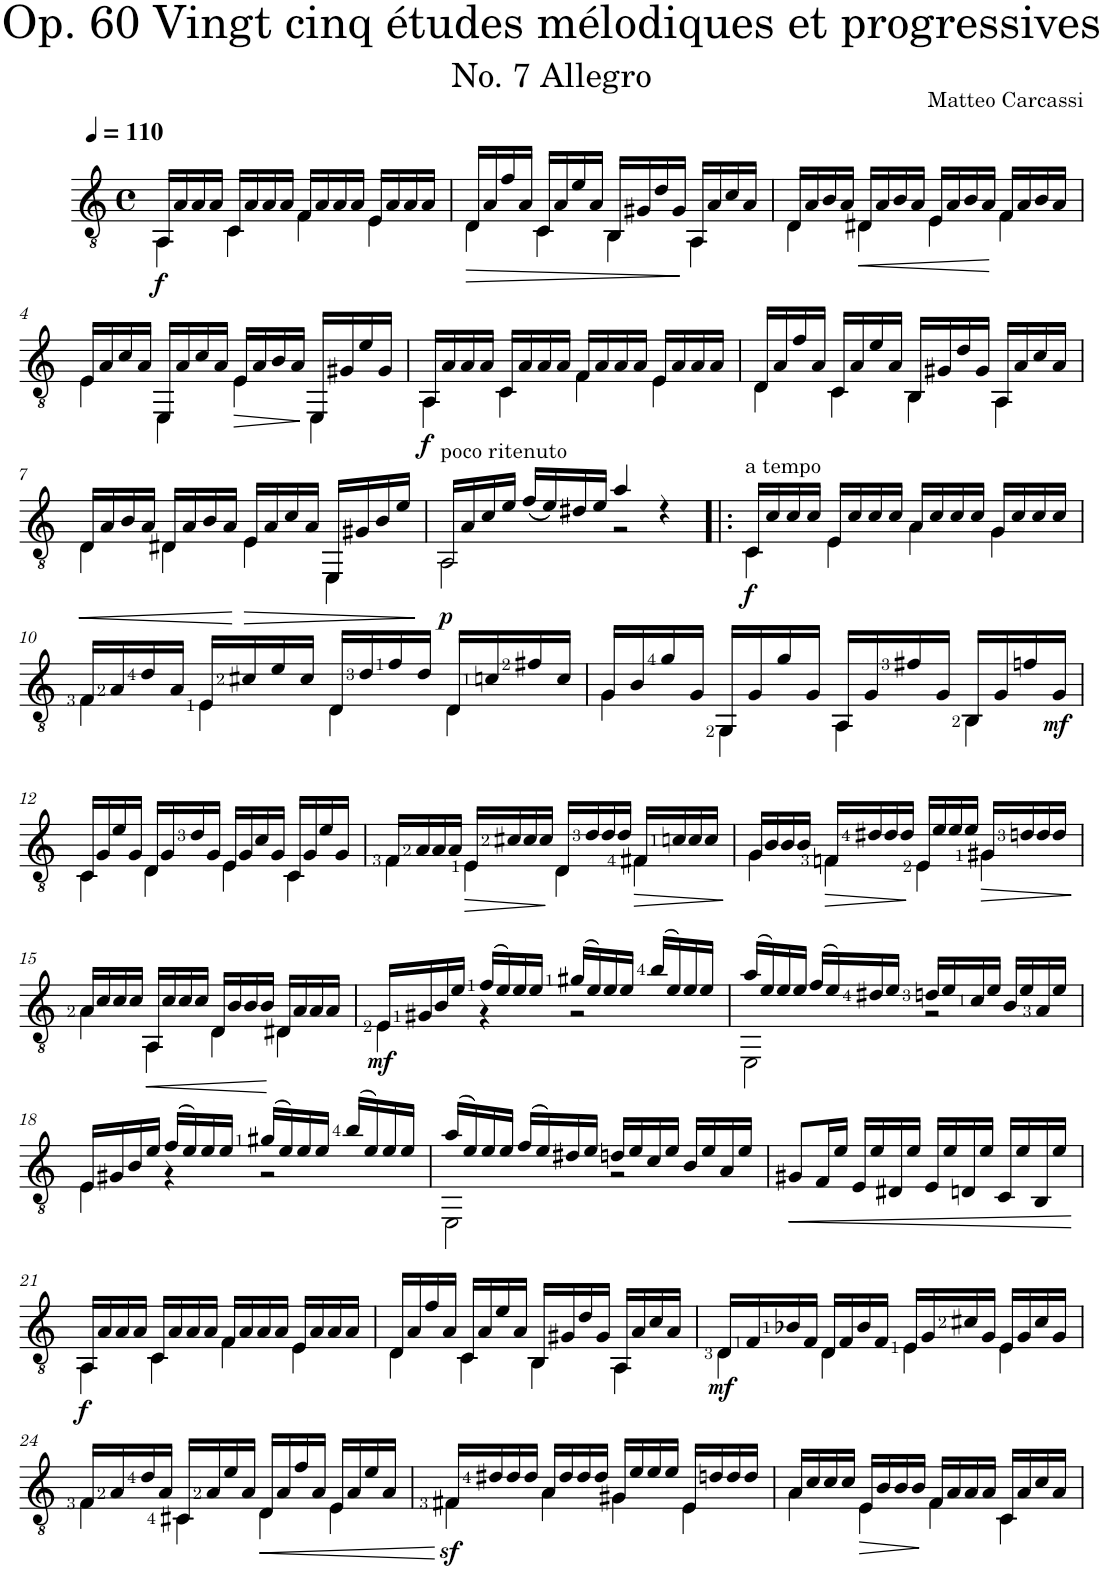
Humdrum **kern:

**kern	**dynam
*part1	*part1
*staff1	*staff1
*I"Classical Guitar	*
*I'Guit.	*
*clefGv2	*
*k[]	*
*a:	*
*M4/4	*
*met(c)	*
*MM110	*
=1	=1
*^	*
!	!	!LO:DY:b
16AA/LL	4AA\	f
16A/	.	.
16A/	.	.
16A/JJ	.	.
16C/LL	4C\	.
16A/	.	.
16A/	.	.
16A/JJ	.	.
16F/LL	4F\	.
16A/	.	.
16A/	.	.
16A/JJ	.	.
16E/LL	4E\	.
16A/	.	.
16A/	.	.
16A/JJ	.	.
=2	=2	=2
!	!	!LO:HP:b
16D/LL	4D\	>
16A/	.	.
16f/	.	.
16A/JJ	.	.
16C/LL	4C\	.
16A/	.	.
16e/	.	.
16A/JJ	.	.
16BB/LL	4BB\	.
16G#X/	.	.
16d/	.	.
16G#/JJ	.	.
16AA/LL	4AA\	]
16A/	.	.
16c/	.	.
16A/JJ	.	.
=3	=3	=3
16D/LL	4D\	.
16A/	.	.
16B/	.	.
16A/JJ	.	.
!	!	!LO:HP:b
16D#X/LL	4D#\	<
16A/	.	.
16B/	.	.
16A/JJ	.	.
16E/LL	4E\	.
16A/	.	.
16B/	.	.
16A/JJ	.	.
16F/LL	4F\	[
16A/	.	.
16B/	.	.
16A/JJ	.	.
!!LO:LB:g=z	!!
=4	=4	=4
16E/LL	4E\	.
16A/	.	.
16c/	.	.
16A/JJ	.	.
16EE/LL	4EE\	.
16A/	.	.
16c/	.	.
16A/JJ	.	.
!	!	!LO:HP:b
16E/LL	4E\	>
16A/	.	.
16B/	.	.
16A/JJ	.	.
16EE/LL	4EE\	]
16G#X/	.	.
16e/	.	.
16G#/JJ	.	.
=5	=5	=5
!	!	!LO:DY:b
16AA/LL	4AA\	f
16A/	.	.
16A/	.	.
16A/JJ	.	.
16C/LL	4C\	.
16A/	.	.
16A/	.	.
16A/JJ	.	.
16F/LL	4F\	.
16A/	.	.
16A/	.	.
16A/JJ	.	.
16E/LL	4E\	.
16A/	.	.
16A/	.	.
16A/JJ	.	.
=6	=6	=6
16D/LL	4D\	.
16A/	.	.
16f/	.	.
16A/JJ	.	.
16C/LL	4C\	.
16A/	.	.
16e/	.	.
16A/JJ	.	.
16BB/LL	4BB\	.
16G#X/	.	.
16d/	.	.
16G#/JJ	.	.
16AA/LL	4AA\	.
16A/	.	.
16c/	.	.
16A/JJ	.	.
!!LO:LB:g=z	!!
=7	=7	=7
!	!	!LO:HP:b
16D/LL	4D\	<
16A/	.	.
16B/	.	.
16A/JJ	.	.
16D#X/LL	4D#\	.
16A/	.	.
16B/	.	.
16A/JJ	.	.
!	!	!LO:HP:n=1:b
16E/LL	4E\	[ >
16A/	.	.
16c/	.	.
16A/JJ	.	.
16EE/LL	4EE\	.
16G#X/	.	.
16B/	.	.
16e/JJ	.	.
*v	*v	*
.	]
=8	=8
*^	*
!LO:TX:a:t=poco ritenuto	!	!
!	!	!LO:DY:b
16AA/LL	2AA\	p
16A/	.	.
16c/	.	.
16e/JJ	.	.
(<16f/LL	.	.
16e/)	.	.
16d#X/	.	.
16e/JJ	.	.
4a/	2r	.
4r	.	.
=9!|:	=9!|:	=9!|:
!LO:TX:a:t=a tempo	!	!
!	!	!LO:DY:b
16C/LL	4C\	f
16c/	.	.
16c/	.	.
16c/JJ	.	.
16E/LL	4E\	.
16c/	.	.
16c/	.	.
16c/JJ	.	.
16A/LL	4A\	.
16c/	.	.
16c/	.	.
16c/JJ	.	.
16G/LL	4G\	.
16c/	.	.
16c/	.	.
16c/JJ	.	.
!!LO:LB:g=z	!!
=10	=10	=10
16F/LL	4F\	.
16A/	.	.
16d/	.	.
16A/JJ	.	.
16E/LL	4E\	.
16c#X/	.	.
16e/	.	.
16c#/JJ	.	.
16D/LL	4D\	.
16d/	.	.
16f/	.	.
16d/JJ	.	.
16D/LL	4D\	.
16cn/	.	.
16f#X/	.	.
16c/JJ	.	.
=11	=11	=11
16G/LL	4G\	.
16B/	.	.
16g/	.	.
16G/JJ	.	.
16GG/LL	4GG\	.
16G/	.	.
16g/	.	.
16G/JJ	.	.
16AA/LL	4AA\	.
16G/	.	.
16f#X/	.	.
16G/JJ	.	.
16BB/LL	4BB\	.
16G/	.	.
16fn/	.	.
!	!	!LO:DY:b
16G/JJ	.	mf
!!LO:LB:g=z	!!
=12	=12	=12
16C/LL	4C\	.
16G/	.	.
16e/	.	.
16G/JJ	.	.
16D/LL	4D\	.
16G/	.	.
16d/	.	.
16G/JJ	.	.
16E/LL	4E\	.
16G/	.	.
16c/	.	.
16G/JJ	.	.
16C/LL	4C\	.
16G/	.	.
16e/	.	.
16G/JJ	.	.
=13	=13	=13
16F/LL	4F\	.
16A/	.	.
16A/	.	.
16A/JJ	.	.
!	!	!LO:HP:b
16E/LL	4E\	>
16c#X/	.	.
16c#/	.	.
16c#/JJ	.	.
16D/LL	4D\	]
16d/	.	.
16d/	.	.
16d/JJ	.	.
!	!	!LO:HP:b
16F#X/LL	4F#\	>
16cn/	.	.
16c/	.	.
16c/JJ	.	.
*v	*v	*
.	]
=14	=14
*^	*
16G/LL	4G\	.
16B/	.	.
16B/	.	.
16B/JJ	.	.
!	!	!LO:HP:b
16Fn/LL	4F\	>
16d#X/	.	.
16d#/	.	.
16d#/JJ	.	.
16E/LL	4E\	]
16e/	.	.
16e/	.	.
16e/JJ	.	.
!	!	!LO:HP:b
16G#X/LL	4G#\	>
16dn/	.	.
16d/	.	.
16d/JJ	.	.
*v	*v	*
.	]
!!LO:LB:g=z
=15	=15
*^	*
16A/LL	4A\	.
16c/	.	.
16c/	.	.
16c/JJ	.	.
!	!	!LO:HP:b
16AA/LL	4AA\	<
16c/	.	.
16c/	.	.
16c/JJ	.	.
16D/LL	4D\	.
16B/	.	.
16B/	.	.
16B/JJ	.	.
16D#X/LL	4D#\	[
16A/	.	.
16A/	.	.
16A/JJ	.	.
=16	=16	=16
!	!	!LO:DY:b
16E/LL	4E\	mf
16G#X/	.	.
16B/	.	.
16e/JJ	.	.
(16f/LL	4r	.
16e/)	.	.
16e/	.	.
16e/JJ	.	.
(16g#X/LL	2r	.
16e/)	.	.
16e/	.	.
16e/JJ	.	.
(16b/LL	.	.
16e/)	.	.
16e/	.	.
16e/JJ	.	.
=17	=17	=17
(16a/LL	2EE\	.
16e/)	.	.
16e/	.	.
16e/JJ	.	.
(16f/LL	.	.
16e/)	.	.
16d#X/	.	.
16e/JJ	.	.
16dn/LL	2r	.
16e/	.	.
16c/	.	.
16e/JJ	.	.
16B/LL	.	.
16e/	.	.
16A/	.	.
16e/JJ	.	.
!!LO:LB:g=z	!!
=18	=18	=18
16E/LL	4E\	.
16G#X/	.	.
16B/	.	.
16e/JJ	.	.
(16f/LL	4r	.
16e/)	.	.
16e/	.	.
16e/JJ	.	.
(16g#X/LL	2r	.
16e/)	.	.
16e/	.	.
16e/JJ	.	.
(16b/LL	.	.
16e/)	.	.
16e/	.	.
16e/JJ	.	.
=19	=19	=19
(16a/LL	2EE\	.
16e/)	.	.
16e/	.	.
16e/JJ	.	.
(16f/LL	.	.
16e/)	.	.
16d#X/	.	.
16e/JJ	.	.
16dn/LL	2r	.
16e/	.	.
16c/	.	.
16e/JJ	.	.
16B/LL	.	.
16e/	.	.
16A/	.	.
16e/JJ	.	.
*v	*v	*
=20	=20
!	!LO:HP:b
8G#X/L	<
16F/L	.
16e/JJ	.
16E/LL	.
16e/	.
16D#X/	.
16e/JJ	.
16E/LL	.
16e/	.
16Dn/	.
16e/JJ	.
16C/LL	.
16e/	.
16BB/	.
16e/JJ	.
.	[
!!LO:LB:g=z
=21	=21
*^	*
!	!	!LO:DY:b
16AA/LL	4AA\	f
16A/	.	.
16A/	.	.
16A/JJ	.	.
16C/LL	4C\	.
16A/	.	.
16A/	.	.
16A/JJ	.	.
16F/LL	4F\	.
16A/	.	.
16A/	.	.
16A/JJ	.	.
16E/LL	4E\	.
16A/	.	.
16A/	.	.
16A/JJ	.	.
=22	=22	=22
16D/LL	4D\	.
16A/	.	.
16f/	.	.
16A/JJ	.	.
16C/LL	4C\	.
16A/	.	.
16e/	.	.
16A/JJ	.	.
16BB/LL	4BB\	.
16G#X/	.	.
16d/	.	.
16G#/JJ	.	.
16AA/LL	4AA\	.
16A/	.	.
16c/	.	.
16A/JJ	.	.
=23	=23	=23
!	!	!LO:DY:b
16D/LL	4D\	mf
16F/	.	.
16B-X/	.	.
16F/JJ	.	.
16D/LL	4D\	.
16F/	.	.
16B-/	.	.
16F/JJ	.	.
16E/LL	4E\	.
16G/	.	.
16c#X/	.	.
16G/JJ	.	.
16E/LL	4E\	.
16G/	.	.
16c#/	.	.
16G/JJ	.	.
!!LO:LB:g=z	!!
=24	=24	=24
16F/LL	4F\	.
16A/	.	.
16d/	.	.
16A/JJ	.	.
16C#X/LL	4C#\	.
16A/	.	.
16e/	.	.
16A/JJ	.	.
!	!	!LO:HP:b
16D/LL	4D\	<
16A/	.	.
16f/	.	.
16A/JJ	.	.
16E/LL	4E\	.
16A/	.	.
16e/	.	.
16A/JJ	.	.
*v	*v	*
.	[
=25	=25
*^	*
!	!	!LO:DY:b
16F#X/LL	4F#\	sf
16d#X/	.	.
16d#/	.	.
16d#/JJ	.	.
16A/LL	4A\	.
16d#/	.	.
16d#/	.	.
16d#/JJ	.	.
16G#X/LL	4G#\	.
16e/	.	.
16e/	.	.
16e/JJ	.	.
16E/LL	4E\	.
16dn/	.	.
16d/	.	.
16d/JJ	.	.
=26	=26	=26
16A/LL	4A\	.
16c/	.	.
16c/	.	.
16c/JJ	.	.
!	!	!LO:HP:b
16E/LL	4E\	>
16B/	.	.
16B/	.	.
16B/JJ	.	.
16F/LL	4F\	]
16A/	.	.
16A/	.	.
16A/JJ	.	.
16C/LL	4C\	.
16A/	.	.
16c/	.	.
16A/JJ	.	.
*v	*v	*
=	=
*-	*-
